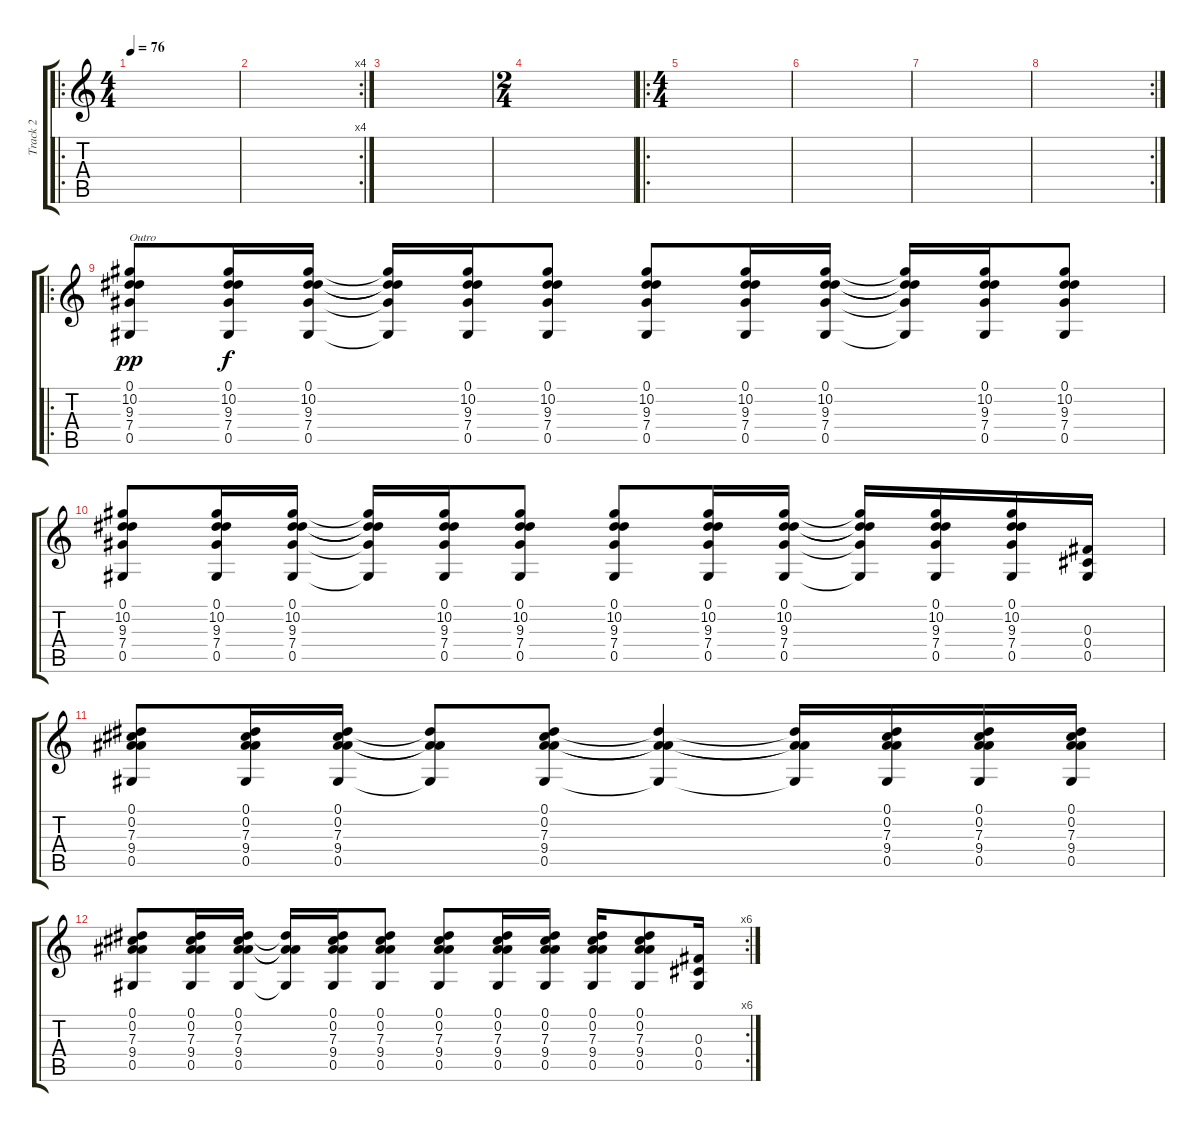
\track ("Track 2" "Track 2") {instrument electricguitarjazz}
\staff {score tabs}
\tuning (Eb4 Bb3 Gb3 Db3 Ab2 Eb2) {hide}
\ro
\ts (4 4)
\tempo 76
\clef g2
\ks c
|
\rc 4
|
|
\ts (2 4)
|
\ro
\ts (4 4)
|
|
|
\rc 2
|
\ro
(0.1 10.2 9.3 7.4 0.5).8{txt "Outro" dy pp} (0.1 10.2 9.3 7.4 0.5).16{dy f} (0.1 10.2 9.3 7.4 0.5).16 (0.1{t} 10.2{t} 9.3{t} 7.4{t} 0.5{t}).16 (0.1 10.2 9.3 7.4 0.5).16 (0.1 10.2 9.3 7.4 0.5).8 (0.1 10.2 9.3 7.4 0.5).8 (0.1 10.2 9.3 7.4 0.5).16 (0.1 10.2 9.3 7.4 0.5).16 (0.1{t} 10.2{t} 9.3{t} 7.4{t} 0.5{t}).16 (0.1 10.2 9.3 7.4 0.5).16 (0.1 10.2 9.3 7.4 0.5).8 |
(0.1 10.2 9.3 7.4 0.5).8 (0.1 10.2 9.3 7.4 0.5).16 (0.1 10.2 9.3 7.4 0.5).16 (0.1{t} 10.2{t} 9.3{t} 7.4{t} 0.5{t}).16 (0.1 10.2 9.3 7.4 0.5).16 (0.1 10.2 9.3 7.4 0.5).8 (0.1 10.2 9.3 7.4 0.5).8 (0.1 10.2 9.3 7.4 0.5).16 (0.1 10.2 9.3 7.4 0.5).16 (0.1{t} 10.2{t} 9.3{t} 7.4{t} 0.5{t}).16 (0.1 10.2 9.3 7.4 0.5).16 (0.1 10.2 9.3 7.4 0.5).16 (0.3 0.4 0.5).16 |
(0.1 0.2 7.3 9.4 0.5).8 (0.1 0.2 7.3 9.4 0.5).16 (0.1 0.2 7.3 9.4 0.5).16 (0.1{t} 0.2{t} 9.4{t} 0.5{t}).8 (0.1 0.2 7.3 9.4 0.5).8 (0.1{t} 0.2{t} 9.4{t} 0.5{t}).4 (0.1{t} 0.2{t} 9.4{t} 0.5{t}).16 (0.1 0.2 7.3 9.4 0.5).16 (0.1 0.2 7.3 9.4 0.5).16 (0.1 0.2 7.3 9.4 0.5).16 |
\rc 6
(0.1 0.2 7.3 9.4 0.5).8 (0.1 0.2 7.3 9.4 0.5).16 (0.1 0.2 7.3 9.4 0.5).16 (0.1{t} 0.2{t} 9.4{t} 0.5{t}).16 (0.1 0.2 7.3 9.4 0.5).16 (0.1 0.2 7.3 9.4 0.5).8 (0.1 0.2 7.3 9.4 0.5).8 (0.1 0.2 7.3 9.4 0.5).16 (0.1 0.2 7.3 9.4 0.5).16 (0.1 0.2 7.3 9.4 0.5).16 (0.1 0.2 7.3 9.4 0.5).8 (0.3 0.4 0.5).16
